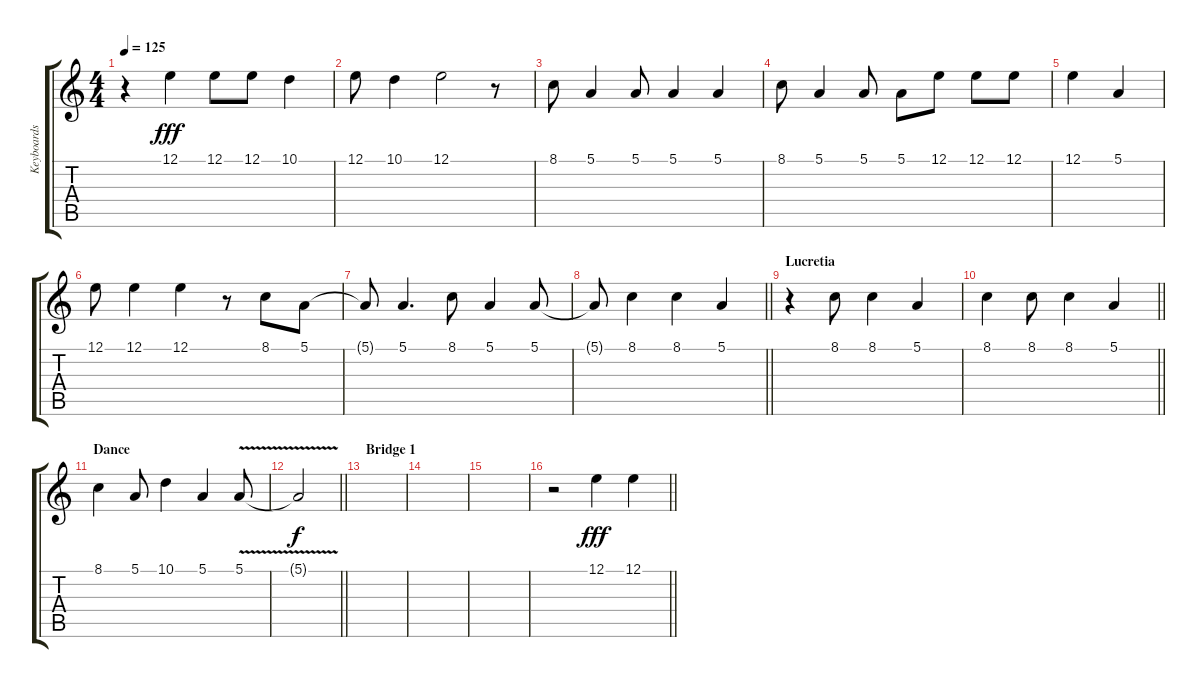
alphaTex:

\track ("Keyboards (Voices)" "Keyboards ") {instrument fx7echoes}
\staff {score tabs}
\tuning (E4 B3 G3 D3 A2 E2) {hide}
\ts (4 4)
\tempo 125
\clef g2
\ks c
r.4{dy fff} 12.1.4 12.1.8 12.1.8 10.1.4 |
12.1.8 10.1.4 12.1.2 r.8 |
8.1.8 5.1.4 5.1.8 5.1.4 5.1.4 |
8.1.8 5.1.4 5.1.8 5.1.8 12.1.8 12.1.8 12.1.8 |
12.1.4 5.1.4 |
12.1.8 12.1.4 12.1.4 r.8 8.1.8 5.1.8 |
5.1{t}.8 5.1.4{d} 8.1.8 5.1.4 5.1.8 |
\barLineRight lightlight
5.1{t}.8 8.1.4 8.1.4 5.1.4 |
\section ("" "Lucretia")
r.4 8.1.8 8.1.4 5.1.4 |
\barLineRight lightlight
8.1.4 8.1.8 8.1.4 5.1.4 |
\section ("" "Dance")
8.1.4 5.1.8 10.1.4 5.1.4 5.1{v}.8 |
\barLineRight lightlight
5.1{t}.2{dy f} |
\section ("" "Bridge 1")
|
|
|
\barLineRight lightlight
r.2 12.1.4{dy fff} 12.1.4
